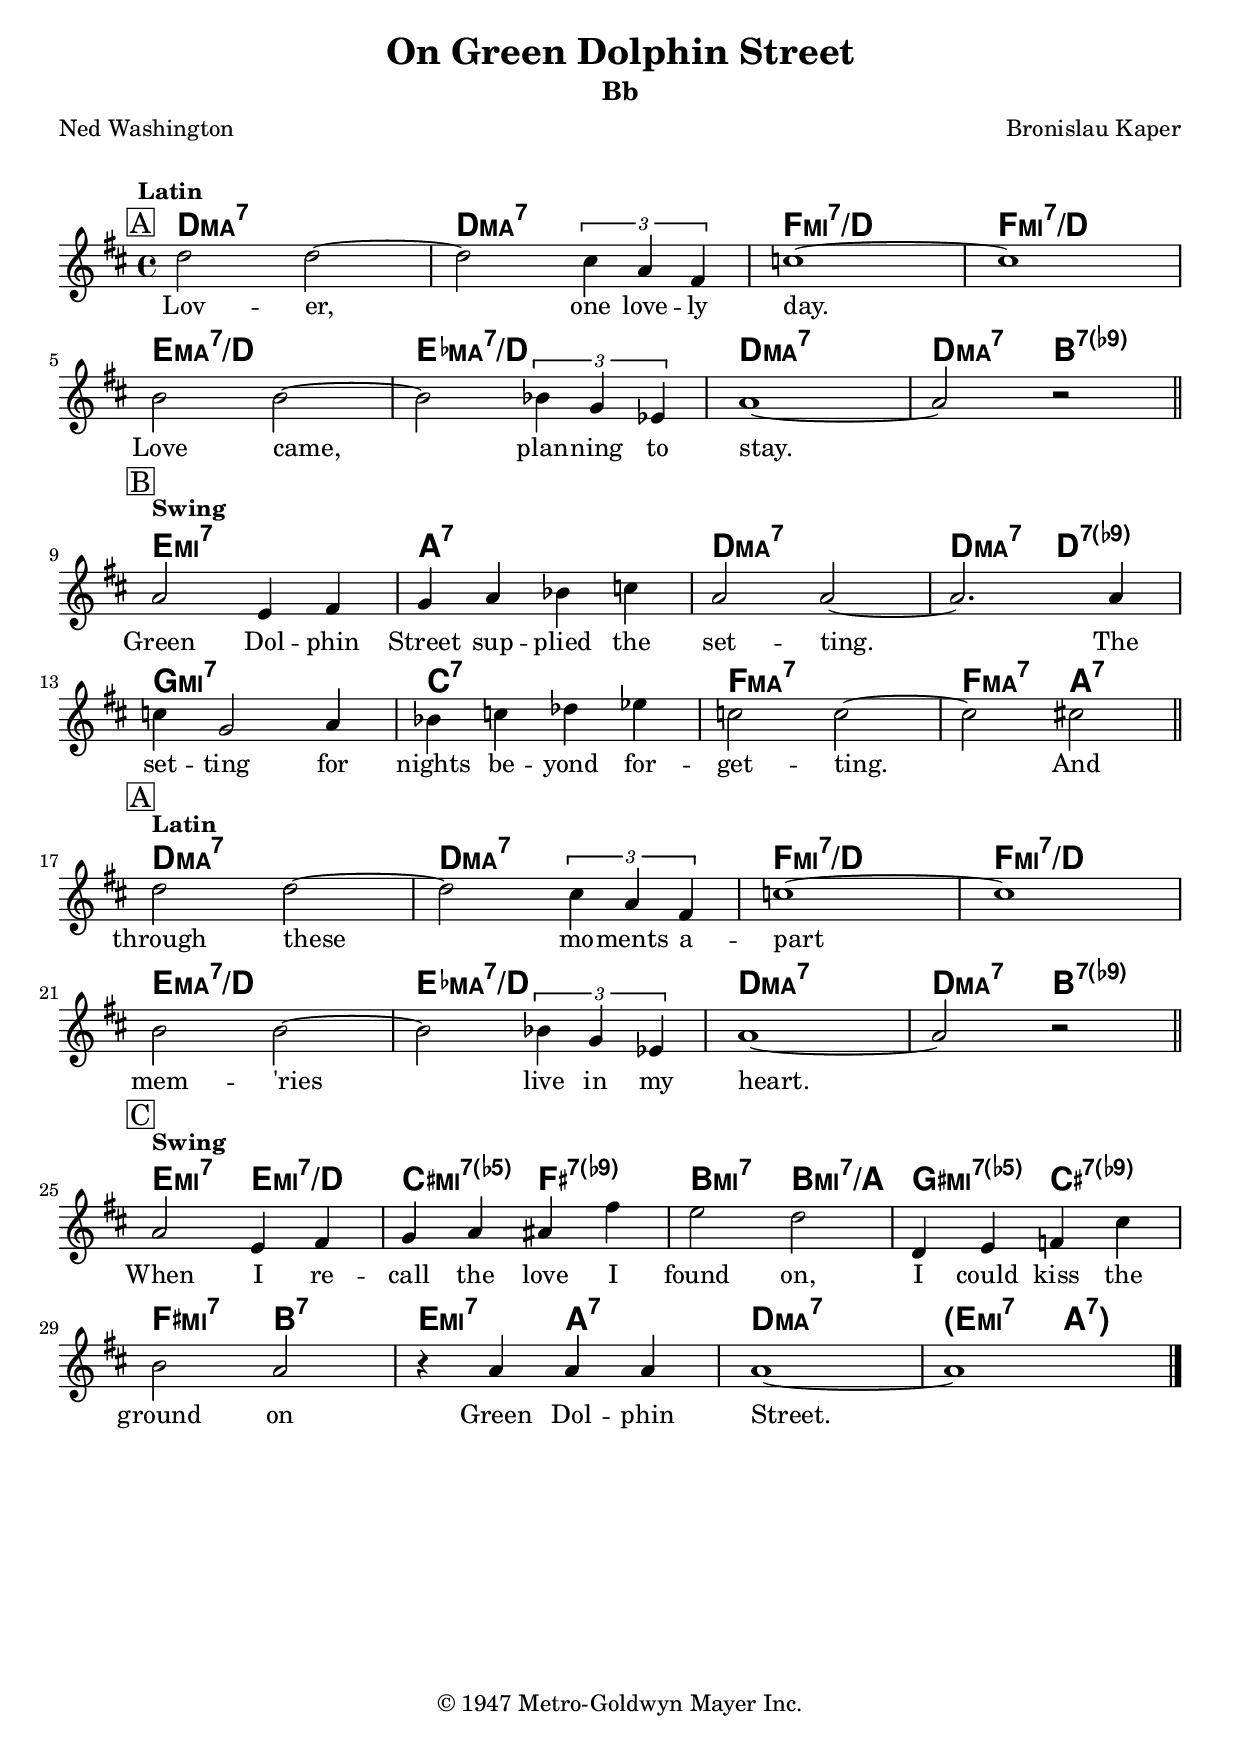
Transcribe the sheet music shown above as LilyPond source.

\version "2.18.2"

instrument = "Bb"
whatKey = d
whatClef = "treble"

\include "lead-sheets.ily"

\header {
  title = "On Green Dolphin Street"
  subtitle = \instrument
  poet = "Ned Washington"
  composer = "Bronislau Kaper"
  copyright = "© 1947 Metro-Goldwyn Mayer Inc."
}

refrainLyrics = \lyricmode {
  Lov -- er, one love -- ly day.
  Love came, plan -- ning to stay.
  Green Dol -- phin Street sup -- plied the set -- ting.
  The set -- ting for nights be -- yond for -- get -- ting.
  And through these mo -- ments a -- part
  mem -- 'ries live in my heart.
  When I re -- call the love I found on,
  I could kiss the ground on Green Dol -- phin Street.
}

refrainChords = \chordmode {
  c1:maj7 c1:maj7 ef1:m7/c ef1:m7/c
  d1:maj7/c df1:maj7/c c1:maj7 c2:maj7 a2:7.9-

  d1:m7 g1:7 c1:maj7 c2:maj7 c2:7.9-
  f1:m7 bf1:7 ef1:maj7 ef2:maj7 g2:7

  c1:maj7 c1:maj7 ef1:m7/c ef1:m7/c
  d1:maj7/c df1:maj7/c c1:maj7 c2:maj7 a2:7.9-
  
  d2:m7 d2:m7/c b2:m7.5- e2:7.9- a2:m7 a2:m7/g fs2:m7.5- b2:7.9-
  e2:m7 a2:7 d2:m7 g2:7 c1:maj7

  \chordOpenParen{ d2:m7 }
  \chordCloseParen{ g2:7 }
}

refrainKey = c

refrainMelody = \relative c'' {
  \time 4/4
  \key \refrainKey \major
  \clef \whatClef

  \tempo "Latin"
  \mark \markup{ \box A }
  c2 c2~ | c2 \tuplet 3/2 { b4 g4 e4 } | bf'1~ | bf1 |
  \break

  a2 a2~ | a2 \tuplet 3/2 { af4 f4 df4 } | g1~ | g2 r2
  \bar "||"
  \break

  \tempo "Swing"
  \mark \markup{ \box B }
  g2 d4 e4 | f4 g4 af4 bf4 | g2 g2~ | g2. g4 |
  \break
  bf4 f2 g4 | af4 bf4 cf4 df4 | bf2 bf2~ | bf2 b2
  \bar "||"
  \break

  \tempo "Latin"
  \mark \markup{ \box A }
  c2 c2~ | c2 \tuplet 3/2 { b4 g4 e4 } | bf'1~ | bf1 |
  \break
  a2 a2~ | a2 \tuplet 3/2 { af4 f4 df4 } | g1~ | g2 r2
  \bar "||"
  \break
  
  \tempo "Swing"
  \mark \markup{ \box C }
  g2 d4 e4 | f4 g4 gs4 e'4 | d2 c2 | c,4 d4 ds4 b'4 |
  \break
  a2 g2 | r4 g4 g4 g4 | g1~ | g1

  \bar "|."
}

\include "paper.ily"

\markup {
  % Leave a gap after the header
  \vspace #1
}

\include "refrain.ily"

